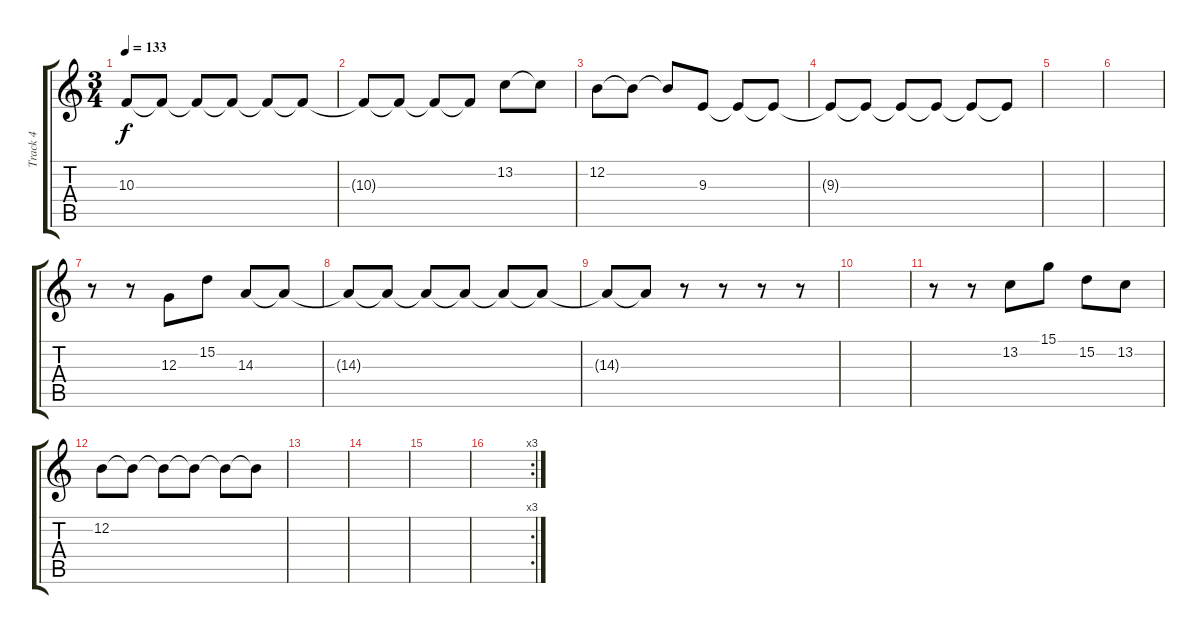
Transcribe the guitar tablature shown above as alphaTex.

\track ("Track 4" "Track 4") {instrument synthstrings1}
\staff {score tabs}
\tuning (E4 B3 G3 D3 A2 E2) {hide}
\ts (3 4)
\tempo 133
\clef g2
\ks c
10.3.8{dy f} 10.3{t}.8 10.3{t}.8 10.3{t}.8 10.3{t}.8 10.3{t}.8 |
10.3{t}.8 10.3{t}.8 10.3{t}.8 10.3{t}.8 13.2.8 13.2{t}.8 |
12.2.8 12.2{t}.8 12.2{t}.8 9.3.8 9.3{t}.8 9.3{t}.8 |
9.3{t}.8 9.3{t}.8 9.3{t}.8 9.3{t}.8 9.3{t}.8 9.3{t}.8 |
|
|
r.8 r.8 12.3.8 15.2.8 14.3.8 14.3{t}.8 |
14.3{t}.8 14.3{t}.8 14.3{t}.8 14.3{t}.8 14.3{t}.8 14.3{t}.8 |
14.3{t}.8 14.3{t}.8 r.8 r.8 r.8 r.8 |
|
r.8 r.8 13.2.8 15.1.8 15.2.8 13.2.8 |
12.2.8 12.2{t}.8 12.2{t}.8 12.2{t}.8 12.2{t}.8 12.2{t}.8 |
|
|
|
\rc 3
